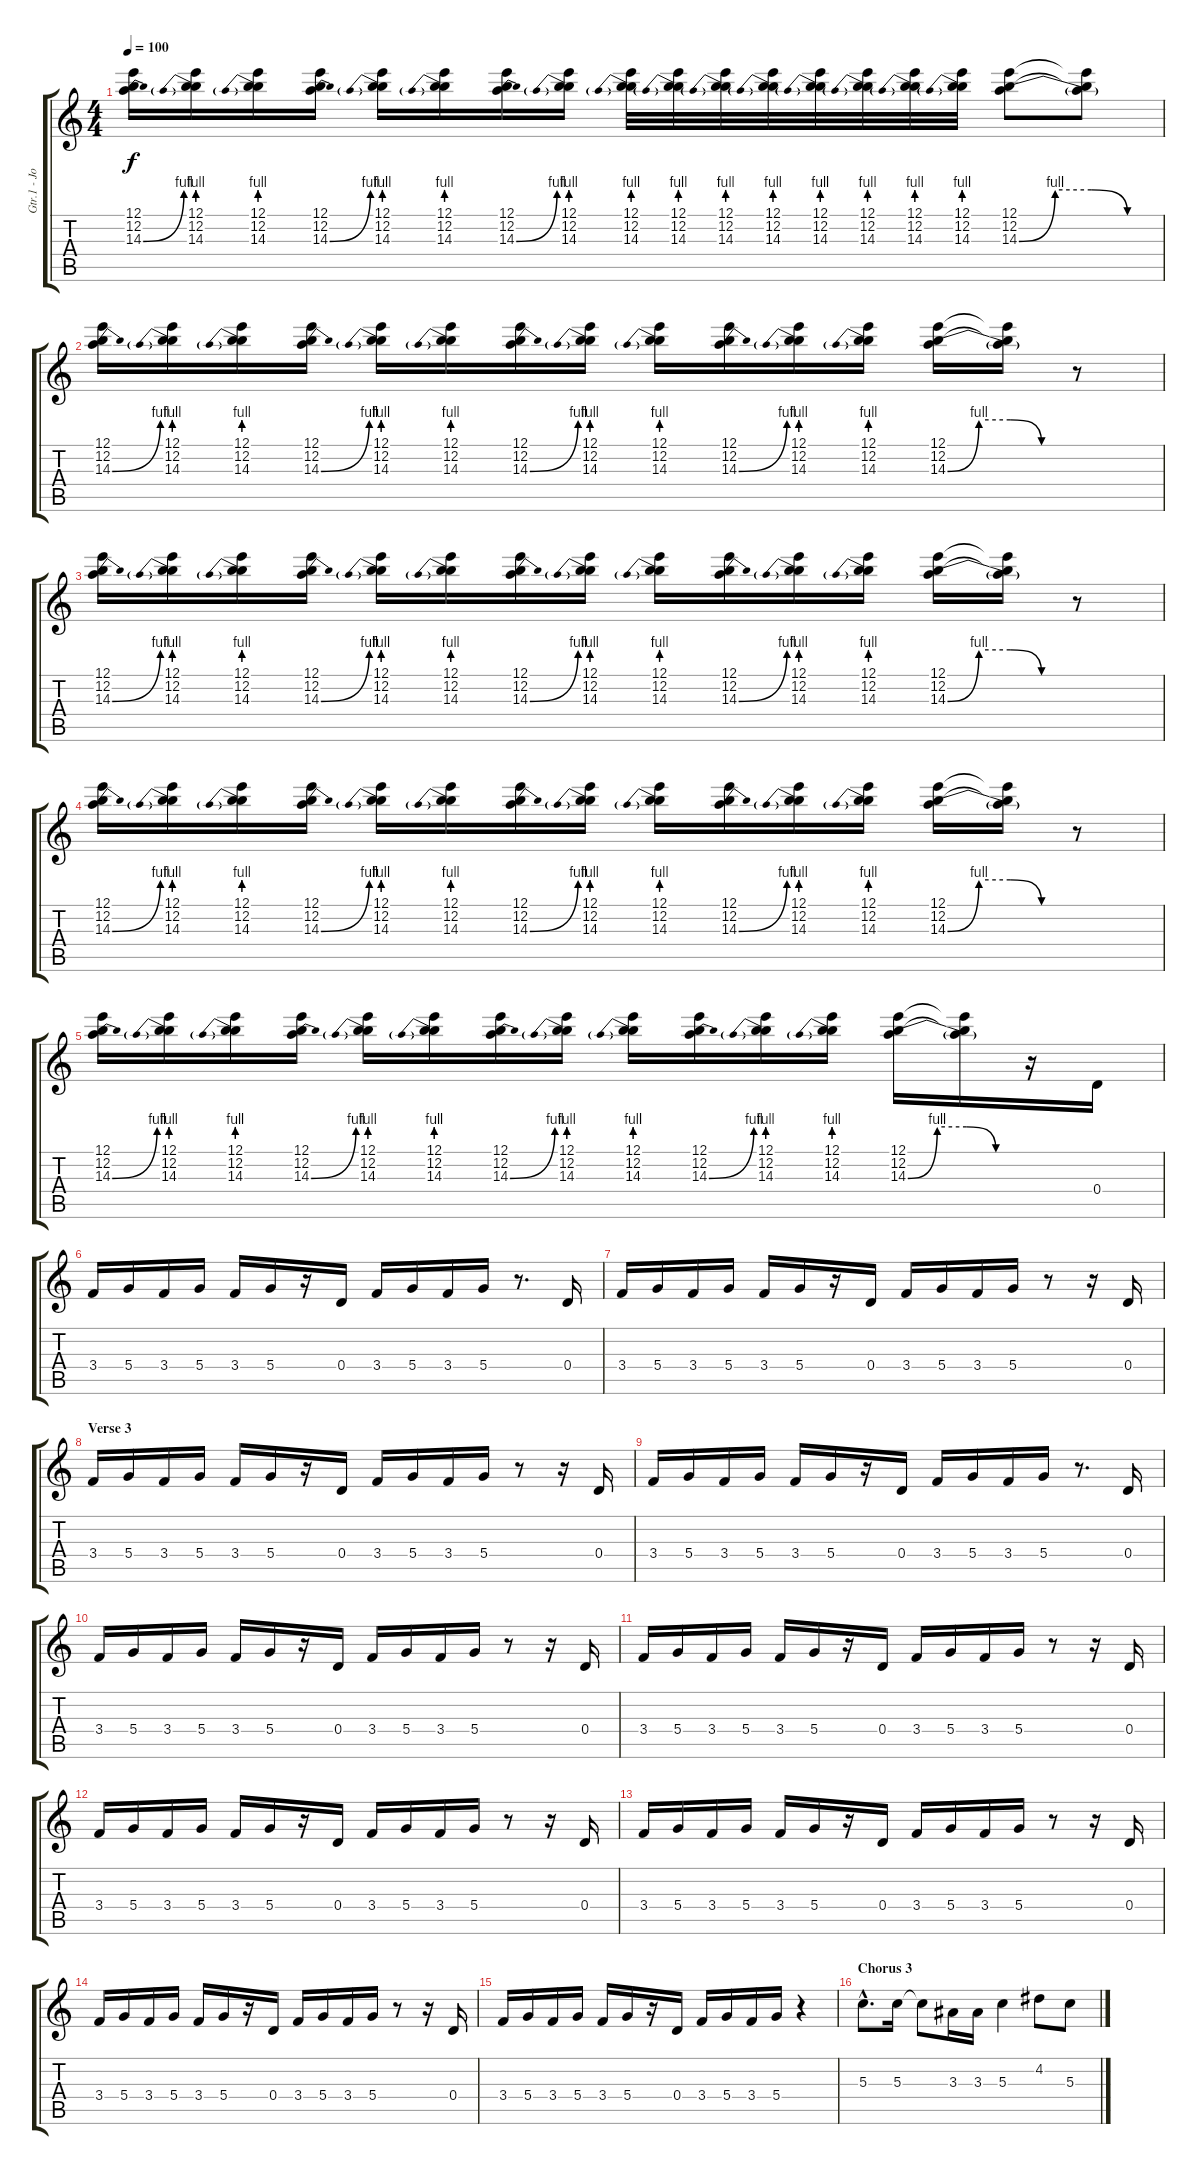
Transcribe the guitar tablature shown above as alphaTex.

\track ("Gtr.1 - John" "Gtr.1 - Jo") {instrument overdrivenguitar}
\staff {score tabs}
\tuning (E4 B3 G3 D3 A2 E2) {hide}
\ts (4 4)
\tempo 100
\clef g2
\ks c
(12.1 12.2 14.3{be (bend 0 0 60 4)}).16{dy f} (12.1 12.2 14.3{be (prebend 0 4 60 4)}).16 (12.1 12.2 14.3{be (prebend 0 4 60 4)}).16 (12.1 12.2 14.3{be (bend 0 0 60 4)}).16 (12.1 12.2 14.3{be (prebend 0 4 60 4)}).16 (12.1 12.2 14.3{be (prebend 0 4 60 4)}).16 (12.1 12.2 14.3{be (bend 0 0 60 4)}).16 (12.1 12.2 14.3{be (prebend 0 4 60 4)}).16 (12.1 12.2 14.3{be (prebend 0 4 60 4)}).32 (12.1 12.2 14.3{be (prebend 0 4 60 4)}).32 (12.1 12.2 14.3{be (prebend 0 4 60 4)}).32 (12.1 12.2 14.3{be (prebend 0 4 60 4)}).32 (12.1 12.2 14.3{be (prebend 0 4 60 4)}).32 (12.1 12.2 14.3{be (prebend 0 4 60 4)}).32 (12.1 12.2 14.3{be (prebend 0 4 60 4)}).32 (12.1 12.2 14.3{be (prebend 0 4 60 4)}).32 (12.1 12.2 14.3{be (custom 0 0 15 4 30 4 45 0 60 0)}).8 (12.1{t} 12.2{t} 14.3{t}).8 |
(12.1 12.2 14.3{be (bend 0 0 60 4)}).16 (12.1 12.2 14.3{be (prebend 0 4 60 4)}).16 (12.1 12.2 14.3{be (prebend 0 4 60 4)}).16 (12.1 12.2 14.3{be (bend 0 0 60 4)}).16 (12.1 12.2 14.3{be (prebend 0 4 60 4)}).16 (12.1 12.2 14.3{be (prebend 0 4 60 4)}).16 (12.1 12.2 14.3{be (bend 0 0 60 4)}).16 (12.1 12.2 14.3{be (prebend 0 4 60 4)}).16 (12.1 12.2 14.3{be (prebend 0 4 60 4)}).16 (12.1 12.2 14.3{be (bend 0 0 60 4)}).16 (12.1 12.2 14.3{be (prebend 0 4 60 4)}).16 (12.1 12.2 14.3{be (prebend 0 4 60 4)}).16 (12.1 12.2 14.3{be (custom 0 0 15 4 30 4 45 0 60 0)}).16 (12.1{t} 12.2{t} 14.3{t}).16 r.8 |
(12.1 12.2 14.3{be (bend 0 0 60 4)}).16 (12.1 12.2 14.3{be (prebend 0 4 60 4)}).16 (12.1 12.2 14.3{be (prebend 0 4 60 4)}).16 (12.1 12.2 14.3{be (bend 0 0 60 4)}).16 (12.1 12.2 14.3{be (prebend 0 4 60 4)}).16 (12.1 12.2 14.3{be (prebend 0 4 60 4)}).16 (12.1 12.2 14.3{be (bend 0 0 60 4)}).16 (12.1 12.2 14.3{be (prebend 0 4 60 4)}).16 (12.1 12.2 14.3{be (prebend 0 4 60 4)}).16 (12.1 12.2 14.3{be (bend 0 0 60 4)}).16 (12.1 12.2 14.3{be (prebend 0 4 60 4)}).16 (12.1 12.2 14.3{be (prebend 0 4 60 4)}).16 (12.1 12.2 14.3{be (custom 0 0 15 4 30 4 45 0 60 0)}).16 (12.1{t} 12.2{t} 14.3{t}).16 r.8 |
(12.1 12.2 14.3{be (bend 0 0 60 4)}).16 (12.1 12.2 14.3{be (prebend 0 4 60 4)}).16 (12.1 12.2 14.3{be (prebend 0 4 60 4)}).16 (12.1 12.2 14.3{be (bend 0 0 60 4)}).16 (12.1 12.2 14.3{be (prebend 0 4 60 4)}).16 (12.1 12.2 14.3{be (prebend 0 4 60 4)}).16 (12.1 12.2 14.3{be (bend 0 0 60 4)}).16 (12.1 12.2 14.3{be (prebend 0 4 60 4)}).16 (12.1 12.2 14.3{be (prebend 0 4 60 4)}).16 (12.1 12.2 14.3{be (bend 0 0 60 4)}).16 (12.1 12.2 14.3{be (prebend 0 4 60 4)}).16 (12.1 12.2 14.3{be (prebend 0 4 60 4)}).16 (12.1 12.2 14.3{be (custom 0 0 15 4 30 4 45 0 60 0)}).16 (12.1{t} 12.2{t} 14.3{t}).16 r.8 |
(12.1 12.2 14.3{be (bend 0 0 60 4)}).16 (12.1 12.2 14.3{be (prebend 0 4 60 4)}).16 (12.1 12.2 14.3{be (prebend 0 4 60 4)}).16 (12.1 12.2 14.3{be (bend 0 0 60 4)}).16 (12.1 12.2 14.3{be (prebend 0 4 60 4)}).16 (12.1 12.2 14.3{be (prebend 0 4 60 4)}).16 (12.1 12.2 14.3{be (bend 0 0 60 4)}).16 (12.1 12.2 14.3{be (prebend 0 4 60 4)}).16 (12.1 12.2 14.3{be (prebend 0 4 60 4)}).16 (12.1 12.2 14.3{be (bend 0 0 60 4)}).16 (12.1 12.2 14.3{be (prebend 0 4 60 4)}).16 (12.1 12.2 14.3{be (prebend 0 4 60 4)}).16 (12.1 12.2 14.3{be (custom 0 0 15 4 30 4 45 0 60 0)}).16 (12.1{t} 12.2{t} 14.3{t}).16 r.16 0.4.16{instrument electricguitarclean} |
3.4.16 5.4.16 3.4.16 5.4.16 3.4.16 5.4.16 r.16 0.4.16 3.4.16 5.4.16 3.4.16 5.4.16 r.8{d} 0.4.16 |
3.4.16 5.4.16 3.4.16 5.4.16 3.4.16 5.4.16 r.16 0.4.16 3.4.16 5.4.16 3.4.16 5.4.16 r.8 r.16 0.4.16 |
\section ("" "Verse 3")
3.4.16 5.4.16 3.4.16 5.4.16 3.4.16 5.4.16 r.16 0.4.16 3.4.16 5.4.16 3.4.16 5.4.16 r.8 r.16 0.4.16 |
3.4.16 5.4.16 3.4.16 5.4.16 3.4.16 5.4.16 r.16 0.4.16 3.4.16 5.4.16 3.4.16 5.4.16 r.8{d} 0.4.16 |
3.4.16 5.4.16 3.4.16 5.4.16 3.4.16 5.4.16 r.16 0.4.16 3.4.16 5.4.16 3.4.16 5.4.16 r.8 r.16 0.4.16 |
3.4.16 5.4.16 3.4.16 5.4.16 3.4.16 5.4.16 r.16 0.4.16 3.4.16 5.4.16 3.4.16 5.4.16 r.8 r.16 0.4.16 |
3.4.16 5.4.16 3.4.16 5.4.16 3.4.16 5.4.16 r.16 0.4.16 3.4.16 5.4.16 3.4.16 5.4.16 r.8 r.16 0.4.16 |
3.4.16 5.4.16 3.4.16 5.4.16 3.4.16 5.4.16 r.16 0.4.16 3.4.16 5.4.16 3.4.16 5.4.16 r.8 r.16 0.4.16 |
3.4.16 5.4.16 3.4.16 5.4.16 3.4.16 5.4.16 r.16 0.4.16 3.4.16 5.4.16 3.4.16 5.4.16 r.8 r.16 0.4.16 |
3.4.16 5.4.16 3.4.16 5.4.16 3.4.16 5.4.16 r.16 0.4.16 3.4.16 5.4.16 3.4.16 5.4.16 r.4 |
\section ("" "Chorus 3")
5.3{hac}.8{d} 5.3.16 5.3{t}.8 3.3.16 3.3.16 5.3.4 4.2.8 5.3.8
